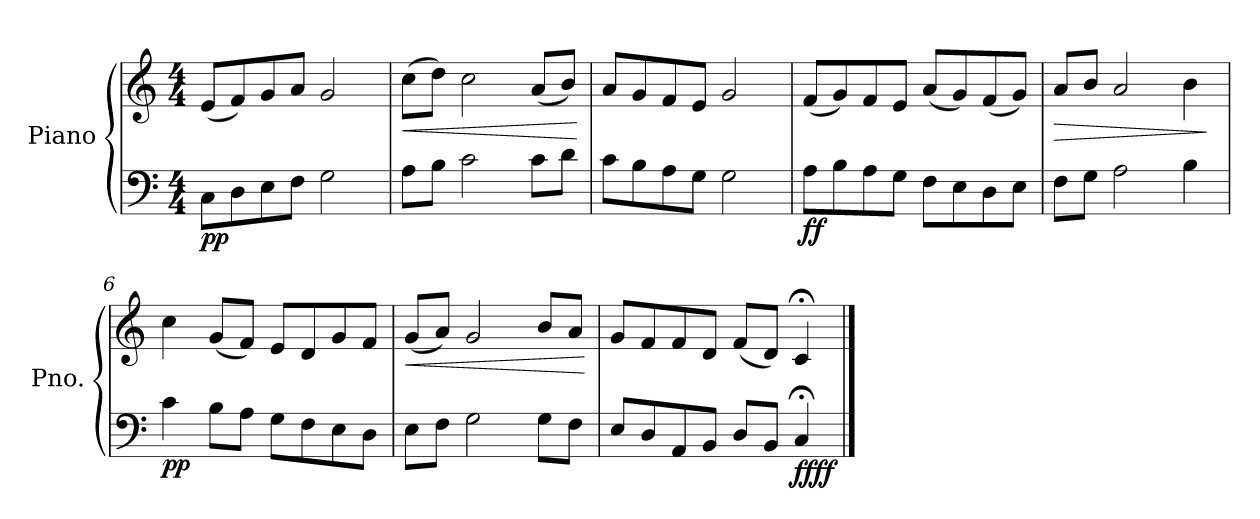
**kern	**kern	**dynam
*part1	*part1	*part1
*staff2	*staff1	*staff1/2
*I"Piano	*	*
*I'Pno.	*	*
*clefF4	*clefG2	*
*k[]	*k[]	*
*M4/4	*M4/4	*
=1	=1	=1
!	!	!LO:DY:b=2
!	!	!LO:DY:n=1:b
8C\L	(8e/L	p p
8D\	8f/)	.
8E\	8g/	.
8F\J	8a/J	.
2G\	2g/	.
=2	=2	=2
!	!	!LO:HP:b
8A\L	(8cc\L	<
8B\J	8dd\J)	.
2c\	2cc\	.
8c\L	(8a/L	.
8d\J	8b/J)	.
.	.	[
=3	=3	=3
8c\L	8a/L	.
8B\	8g/	.
8A\	8f/	.
8G\J	8e/J	.
2G\	2g/	.
=4	=4	=4
!	!	!LO:DY:b=2
!	!	!LO:DY:n=1:b
8A\L	(8f/L	f f
8B\	8g/)	.
8A\	8f/	.
8G\J	8e/J	.
8F\L	(8a/L	.
8E\	8g/)	.
8D\	(8f/	.
8E\J	8g/J)	.
=5	=5	=5
!	!	!LO:HP:b
8F\L	8a/L	>
8G\J	8b/J	.
2A\	2a/	.
4B\	4b\	.
.	.	]
=6	=6	=6
!	!	!LO:DY:b=2
!	!	!LO:DY:n=1:b
4c\	4cc\	p p
8B\L	(8g/L	.
8A\J	8f/J)	.
8G\L	8e/L	.
8F\	8d/	.
8E\	8g/	.
8D\J	8f/J	.
=7	=7	=7
!	!	!LO:HP:b
8E\L	(8g/L	<
8F\J	8a/J)	.
2G\	2g/	.
8G\L	8b/L	.
8F\J	8a/J	.
.	.	[
!!LO:LB:g=z
=8	=8	=8
8E/L	8g/L	.
8D/	8f/	.
8AA/	8f/	.
8BB/J	8d/J	.
8D/L	(8f/L	.
8BB/J	8d/J)	.
!	!	!LO:DY:b=2
!	!	!LO:DY:n=1:b
4C;</	4c;</	ff ff
==	==	==
*-	*-	*-
